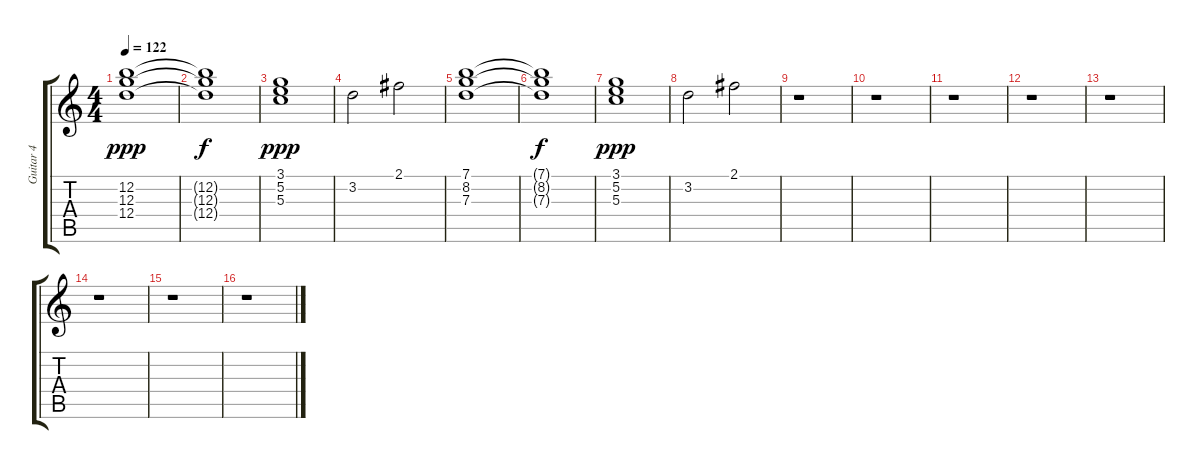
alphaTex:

\track ("Guitar 4" "Guitar 4") {instrument acousticguitarsteel}
\staff {score tabs}
\tuning (E4 B3 G3 D3 A2 E2) {hide}
\ts (4 4)
\tempo 122
\clef g2
\ks c
(12.2 12.3 12.4).1{dy ppp} |
(12.2{t} 12.3{t} 12.4{t}).1{dy f} |
(3.1 5.2 5.3).1{dy ppp} |
3.2.2 2.1.2 |
(7.1 8.2 7.3).1 |
(7.1{t} 8.2{t} 7.3{t}).1{dy f} |
(3.1 5.2 5.3).1{dy ppp} |
3.2.2 2.1.2 |
r.1 |
r.1 |
r.1 |
r.1 |
r.1 |
r.1 |
r.1 |
r.1
